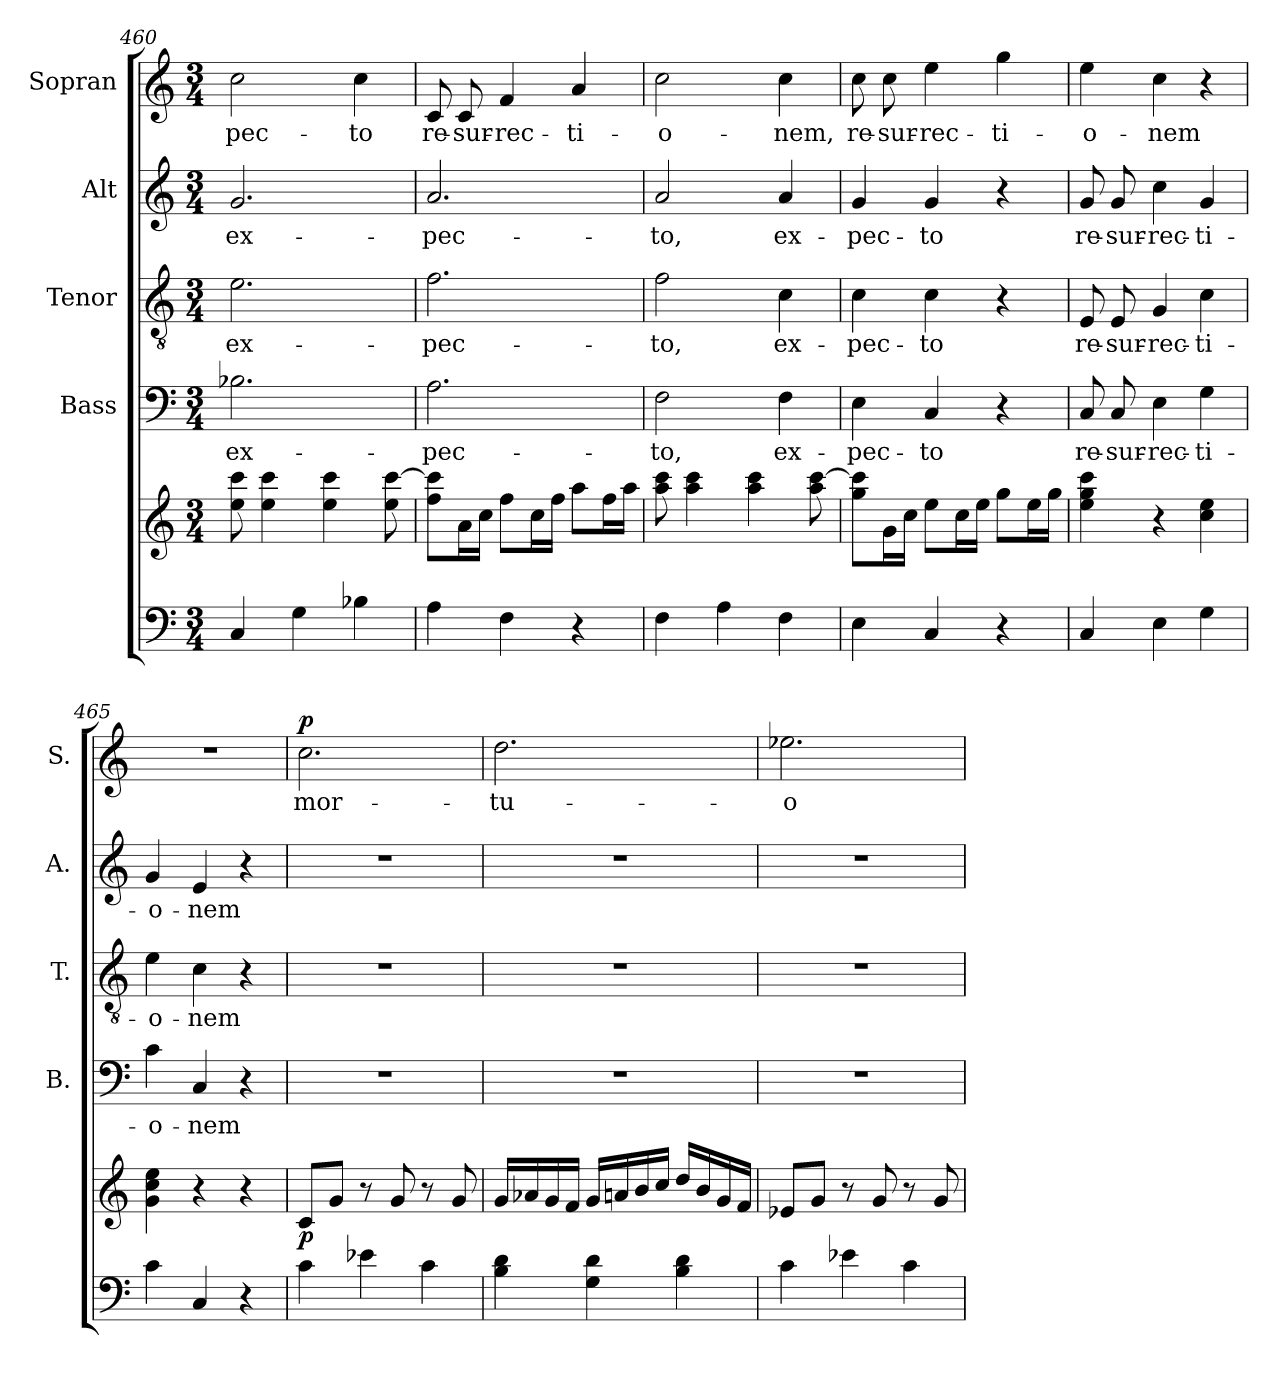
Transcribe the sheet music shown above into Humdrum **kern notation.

**kern	**kern	**dynam	**kern	**text	**kern	**text	**kern	**text	**kern	**text	**dynam
*part5	*part5	*part5	*part4	*part4	*part3	*part3	*part2	*part2	*part1	*part1	*part1
*staff6	*staff5	*staff5/6	*staff4	*staff4	*staff3	*staff3	*staff2	*staff2	*staff1	*staff1	*staff1
*	*	*	*I"Bass	*	*I"Tenor	*	*I"Alt	*	*I"Sopran	*	*
*	*	*	*I'B.	*	*I'T.	*	*I'A.	*	*I'S.	*	*
*clefF4	*clefG2	*	*clefF4	*	*clefGv2	*	*clefG2	*	*clefG2	*	*
*k[]	*k[]	*	*k[]	*	*k[]	*	*k[]	*	*k[]	*	*
*C:	*C:	*	*C:	*	*C:	*	*C:	*	*C:	*	*
*M3/4	*M3/4	*	*M3/4	*	*M3/4	*	*M3/4	*	*M3/4	*	*
=460	=460	=460	=460	=460	=460	=460	=460	=460	=460	=460	=460
!	!	!	!	!LO:LY:b	!	!LO:LY:b	!	!LO:LY:b	!	!LO:LY:b	!
4C/	8ee\ 8ccc\	.	2.B-X\	ex-	2.e\	ex-	2.g/	ex-	2cc\	-pec-	.
.	4ee\ 4ccc\	.	.	.	.	.	.	.	.	.	.
4G\	.	.	.	.	.	.	.	.	.	.	.
.	4ee\ 4ccc\	.	.	.	.	.	.	.	.	.	.
!	!	!	!	!	!	!	!	!	!	!LO:LY:b	!
4B-X\	.	.	.	.	.	.	.	.	4cc\	-to	.
.	8ee\ [8ccc\	.	.	.	.	.	.	.	.	.	.
=461	=461	=461	=461	=461	=461	=461	=461	=461	=461	=461	=461
!	!	!	!	!LO:LY:b	!	!LO:LY:b	!	!LO:LY:b	!	!LO:LY:b	!
4A\	8ff\ 8ccc\]L	.	2.A\	-pec-	2.f\	-pec-	2.a/	-pec-	8c/	re-	.
!	!	!	!	!	!	!	!	!	!	!LO:LY:b	!
.	16a\L	.	.	.	.	.	.	.	8c/	-sur-	.
.	16cc\JJ	.	.	.	.	.	.	.	.	.	.
!	!	!	!	!	!	!	!	!	!	!LO:LY:b	!
4F\	8ff\L	.	.	.	.	.	.	.	4f/	-rec-	.
.	16cc\L	.	.	.	.	.	.	.	.	.	.
.	16ff\JJ	.	.	.	.	.	.	.	.	.	.
!	!	!	!	!	!	!	!	!	!	!LO:LY:b	!
4r	8aa\L	.	.	.	.	.	.	.	4a/	-ti-	.
.	16ff\L	.	.	.	.	.	.	.	.	.	.
.	16aa\JJ	.	.	.	.	.	.	.	.	.	.
=462	=462	=462	=462	=462	=462	=462	=462	=462	=462	=462	=462
!	!	!	!	!LO:LY:b	!	!LO:LY:b	!	!LO:LY:b	!	!LO:LY:b	!
4F\	8aa\ 8ccc\	.	2F\	-to,	2f\	-to,	2a/	-to,	2cc\	-o-	.
.	4aa\ 4ccc\	.	.	.	.	.	.	.	.	.	.
4A\	.	.	.	.	.	.	.	.	.	.	.
.	4aa\ 4ccc\	.	.	.	.	.	.	.	.	.	.
!	!	!	!	!LO:LY:b	!	!LO:LY:b	!	!LO:LY:b	!	!LO:LY:b	!
4F\	.	.	4F\	ex-	4c\	ex-	4a/	ex-	4cc\	-nem,	.
.	8aa\ [8ccc\	.	.	.	.	.	.	.	.	.	.
=463	=463	=463	=463	=463	=463	=463	=463	=463	=463	=463	=463
!	!	!	!	!LO:LY:b	!	!LO:LY:b	!	!LO:LY:b	!	!LO:LY:b	!
4E\	8gg\ 8ccc\]L	.	4E\	-pec-	4c\	-pec-	4g/	-pec-	8cc\	re-	.
!	!	!	!	!	!	!	!	!	!	!LO:LY:b	!
.	16g\L	.	.	.	.	.	.	.	8cc\	-sur-	.
.	16cc\JJ	.	.	.	.	.	.	.	.	.	.
!	!	!	!	!LO:LY:b	!	!LO:LY:b	!	!LO:LY:b	!	!LO:LY:b	!
4C/	8ee\L	.	4C/	-to	4c\	-to	4g/	-to	4ee\	-rec-	.
.	16cc\L	.	.	.	.	.	.	.	.	.	.
.	16ee\JJ	.	.	.	.	.	.	.	.	.	.
!	!	!	!	!	!	!	!	!	!	!LO:LY:b	!
4r	8gg\L	.	4r	.	4r	.	4r	.	4gg\	-ti-	.
.	16ee\L	.	.	.	.	.	.	.	.	.	.
.	16gg\JJ	.	.	.	.	.	.	.	.	.	.
!!LO:PB:g=z
=464	=464	=464	=464	=464	=464	=464	=464	=464	=464	=464	=464
!	!	!	!	!LO:LY:b	!	!LO:LY:b	!	!LO:LY:b	!	!LO:LY:b	!
4C/	4ee\ 4gg\ 4ccc\	.	8C/	re-	8E/	re-	8g/	re-	4ee\	-o-	.
!	!	!	!	!LO:LY:b	!	!LO:LY:b	!	!LO:LY:b	!	!	!
.	.	.	8C/	-sur-	8E/	-sur-	8g/	-sur-	.	.	.
!	!	!	!	!LO:LY:b	!	!LO:LY:b	!	!LO:LY:b	!	!LO:LY:b	!
4E\	4r	.	4E\	-rec-	4G/	-rec-	4cc\	-rec-	4cc\	-nem	.
!	!	!	!	!LO:LY:b	!	!LO:LY:b	!	!LO:LY:b	!	!	!
4G\	4cc\ 4ee\	.	4G\	-ti-	4c\	-ti-	4g/	-ti-	4r	.	.
=465	=465	=465	=465	=465	=465	=465	=465	=465	=465	=465	=465
!	!	!	!	!LO:LY:b	!	!LO:LY:b	!	!LO:LY:b	!	!	!
4c\	4g\ 4cc\ 4ee\	.	4c\	-o-	4e\	-o-	4g/	-o-	2.r	.	.
!	!	!	!	!LO:LY:b	!	!LO:LY:b	!	!LO:LY:b	!	!	!
4C/	4r	.	4C/	-nem	4c\	-nem	4e/	-nem	.	.	.
4r	4r	.	4r	.	4r	.	4r	.	.	.	.
=466	=466	=466	=466	=466	=466	=466	=466	=466	=466	=466	=466
!	!	!LO:DY:b	!	!	!	!	!	!	!	!LO:LY:b	!LO:DY:a
4c\	8c/L	p	2.r	.	2.r	.	2.r	.	2.cc\	mor-	p
.	8g/J	.	.	.	.	.	.	.	.	.	.
4e-X\	8r	.	.	.	.	.	.	.	.	.	.
.	8g/	.	.	.	.	.	.	.	.	.	.
4c\	8r	.	.	.	.	.	.	.	.	.	.
.	8g/	.	.	.	.	.	.	.	.	.	.
=467	=467	=467	=467	=467	=467	=467	=467	=467	=467	=467	=467
!	!	!	!	!	!	!	!	!	!	!LO:LY:b	!
4B\ 4d\	16g/LL	.	2.r	.	2.r	.	2.r	.	2.dd\	-tu-	.
.	16a-X/	.	.	.	.	.	.	.	.	.	.
.	16g/	.	.	.	.	.	.	.	.	.	.
.	16f/JJ	.	.	.	.	.	.	.	.	.	.
4G\ 4d\	16g/LL	.	.	.	.	.	.	.	.	.	.
.	16an/	.	.	.	.	.	.	.	.	.	.
.	16b/	.	.	.	.	.	.	.	.	.	.
.	16cc/JJ	.	.	.	.	.	.	.	.	.	.
4B\ 4d\	16dd/LL	.	.	.	.	.	.	.	.	.	.
.	16b/	.	.	.	.	.	.	.	.	.	.
.	16g/	.	.	.	.	.	.	.	.	.	.
.	16f/JJ	.	.	.	.	.	.	.	.	.	.
=468	=468	=468	=468	=468	=468	=468	=468	=468	=468	=468	=468
!	!	!	!	!	!	!	!	!	!	!LO:LY:b	!
4c\	8e-X/L	.	2.r	.	2.r	.	2.r	.	2.ee-X\	-o-	.
.	8g/J	.	.	.	.	.	.	.	.	.	.
4e-X\	8r	.	.	.	.	.	.	.	.	.	.
.	8g/	.	.	.	.	.	.	.	.	.	.
4c\	8r	.	.	.	.	.	.	.	.	.	.
.	8g/	.	.	.	.	.	.	.	.	.	.
=	=	=	=	=	=	=	=	=	=	=	=
*-	*-	*-	*-	*-	*-	*-	*-	*-	*-	*-	*-
